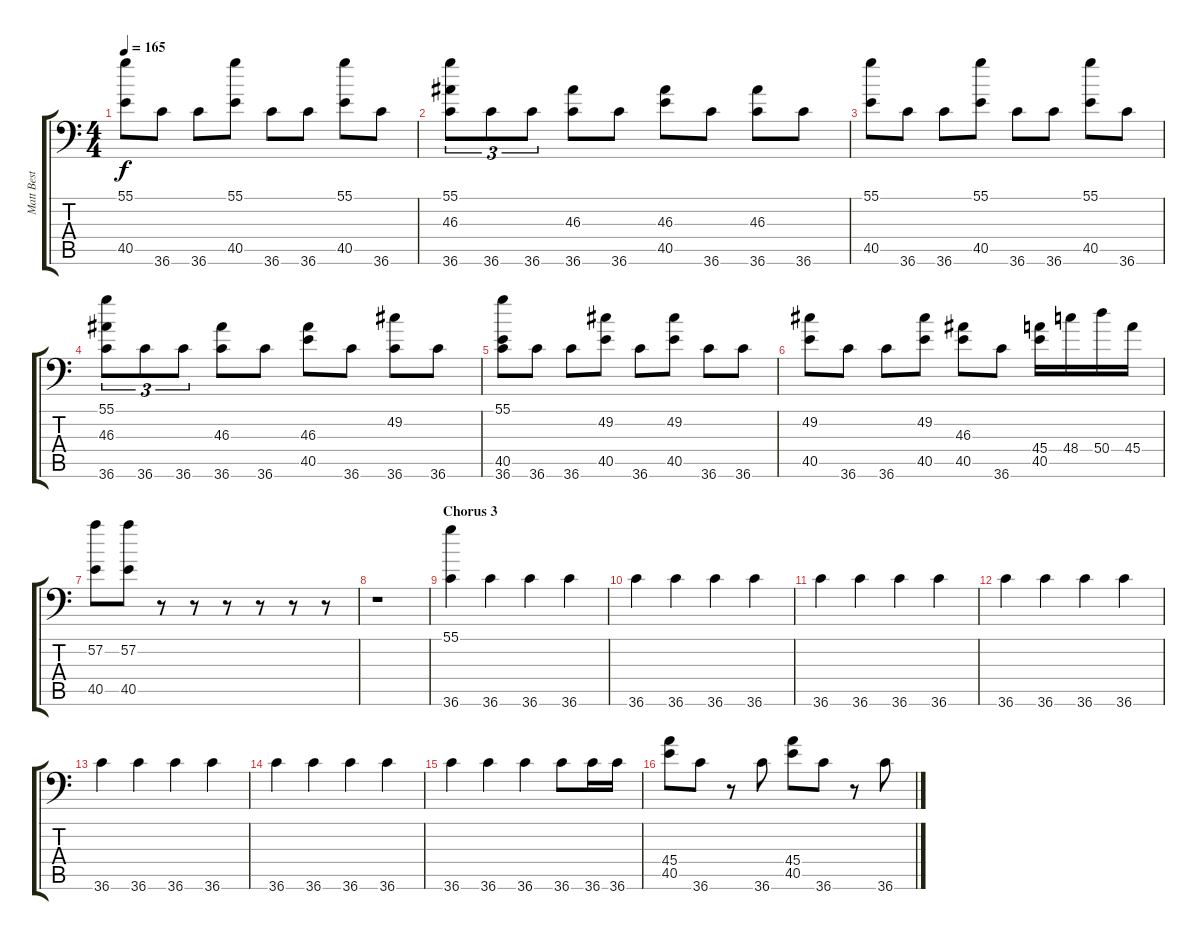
\track ("Matt Best" "Matt Best") {instrument acousticgrandpiano}
\staff {score tabs}
\tuning (C-1 C-1 C-1 C-1 C-1 C-1) {hide}
\ts (4 4)
\tempo 165
\clef f4
\ks c
(55.1 40.5).8{dy f} 36.6.8 36.6.8 (55.1 40.5).8 36.6.8 36.6.8 (55.1 40.5).8 36.6.8 |
(55.1 46.3 36.6).8{tu (3 2)} 36.6.8{tu (3 2)} 36.6.8{tu (3 2)} (46.3 36.6).8 36.6.8 (46.3 40.5).8 36.6.8 (46.3 36.6).8 36.6.8 |
(55.1 40.5).8 36.6.8 36.6.8 (55.1 40.5).8 36.6.8 36.6.8 (55.1 40.5).8 36.6.8 |
(55.1 46.3 36.6).8{tu (3 2)} 36.6.8{tu (3 2)} 36.6.8{tu (3 2)} (46.3 36.6).8 36.6.8 (46.3 40.5).8 36.6.8 (49.2 36.6).8 36.6.8 |
(55.1 40.5 36.6).8 36.6.8 36.6.8 (49.2 40.5).8 36.6.8 (49.2 40.5).8 36.6.8 36.6.8 |
(49.2 40.5).8 36.6.8 36.6.8 (49.2 40.5).8 (46.3 40.5).8 36.6.8 (45.4 40.5).16 48.4.16 50.4.16 45.4.16 |
(57.2 40.5).8 (57.2 40.5).8 r.8 r.8 r.8 r.8 r.8 r.8 |
r.1 |
\section ("" "Chorus 3")
(55.1 36.6).4 36.6.4 36.6.4 36.6.4 |
36.6.4 36.6.4 36.6.4 36.6.4 |
36.6.4 36.6.4 36.6.4 36.6.4 |
36.6.4 36.6.4 36.6.4 36.6.4 |
36.6.4 36.6.4 36.6.4 36.6.4 |
36.6.4 36.6.4 36.6.4 36.6.4 |
36.6.4 36.6.4 36.6.4 36.6.8 36.6.16 36.6.16 |
(45.4 40.5).8 36.6.8 r.8 36.6.8 (45.4 40.5).8 36.6.8 r.8 36.6.8
